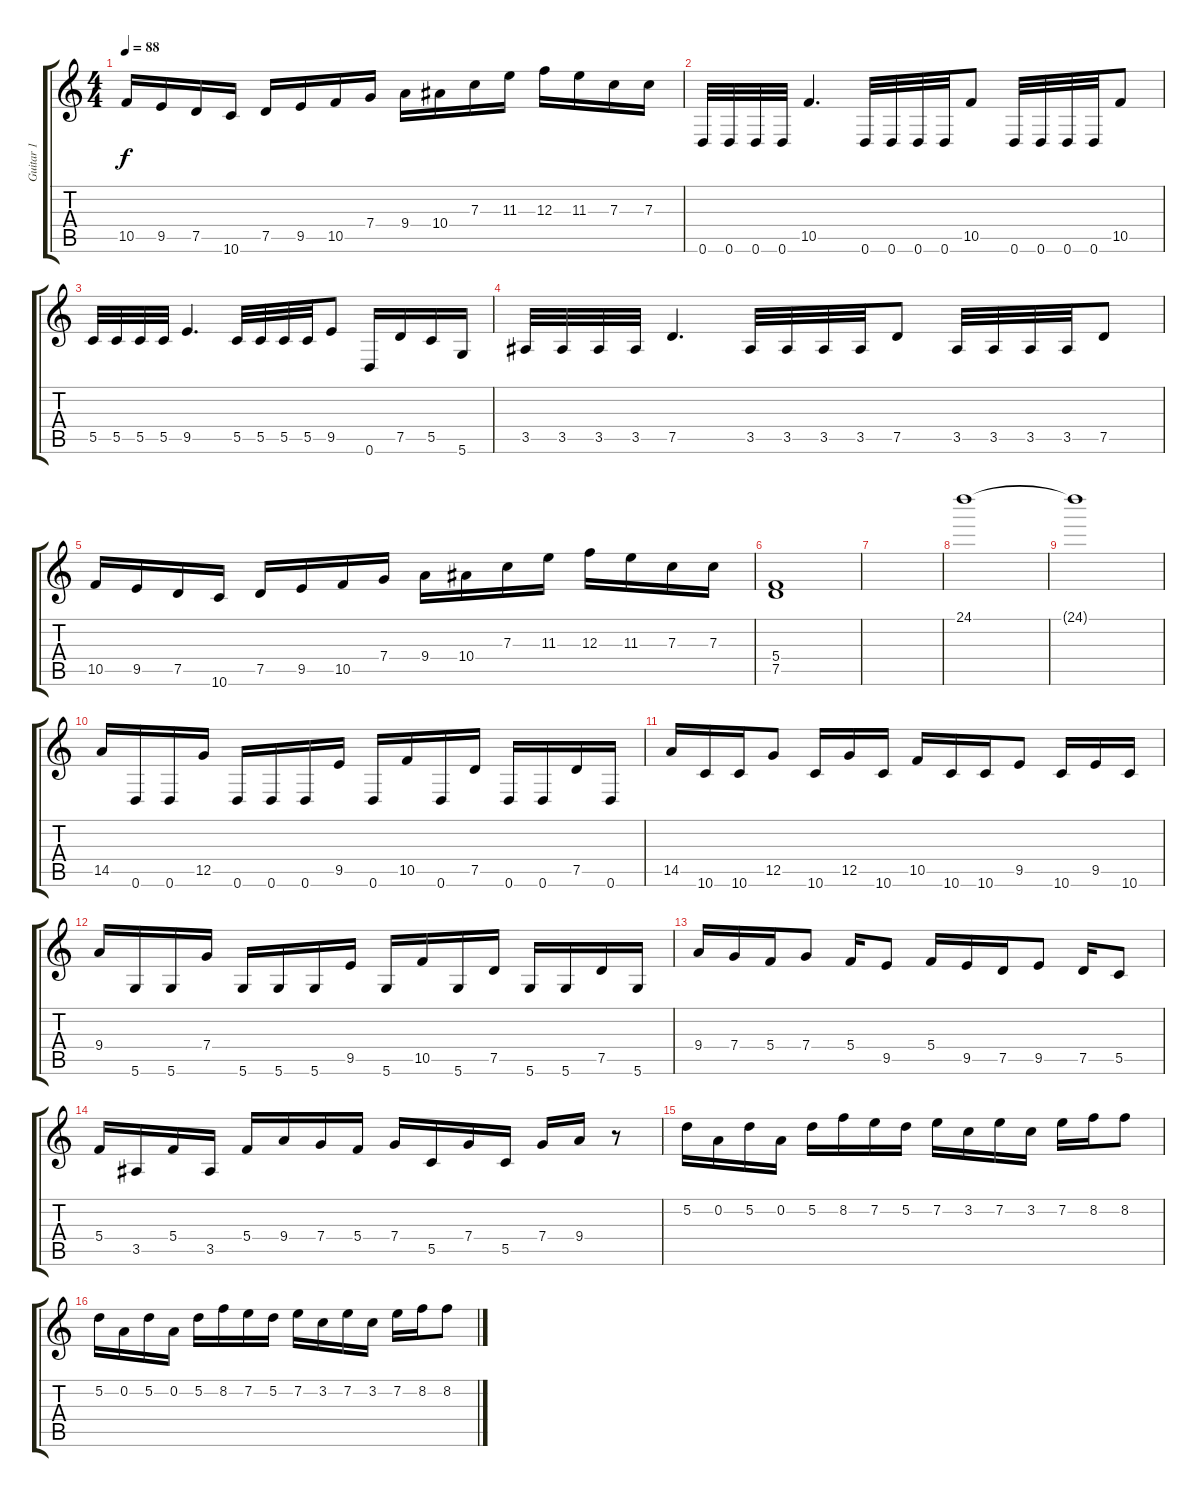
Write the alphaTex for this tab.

\track ("Guitar 1" "Guitar 1") {instrument distortionguitar}
\staff {score tabs}
\tuning (D4 A3 F3 C3 G2 D2) {hide}
\ts (4 4)
\tempo 88
\clef g2
\ks c
10.5.16{dy f} 9.5.16 7.5.16 10.6.16 7.5.16 9.5.16 10.5.16 7.4.16 9.4.16 10.4.16 7.3.16 11.3.16 12.3.16 11.3.16 7.3.16 7.3.16 |
0.6.32 0.6.32 0.6.32 0.6.32 10.5.4{d} 0.6.32 0.6.32 0.6.32 0.6.32 10.5.8 0.6.32 0.6.32 0.6.32 0.6.32 10.5.8 |
5.5.32 5.5.32 5.5.32 5.5.32 9.5.4{d} 5.5.32 5.5.32 5.5.32 5.5.32 9.5.8 0.6.16 7.5.16 5.5.16 5.6.16 |
3.5.32 3.5.32 3.5.32 3.5.32 7.5.4{d} 3.5.32 3.5.32 3.5.32 3.5.32 7.5.8 3.5.32 3.5.32 3.5.32 3.5.32 7.5.8 |
10.5.16 9.5.16 7.5.16 10.6.16 7.5.16 9.5.16 10.5.16 7.4.16 9.4.16 10.4.16 7.3.16 11.3.16 12.3.16 11.3.16 7.3.16 7.3.16 |
(5.4 7.5).1 |
|
24.1.1 |
24.1{t}.1 |
14.5.16 0.6.16 0.6.16 12.5.16 0.6.16 0.6.16 0.6.16 9.5.16 0.6.16 10.5.16 0.6.16 7.5.16 0.6.16 0.6.16 7.5.16 0.6.16 |
14.5.16 10.6.16 10.6.16 12.5.8 10.6.16 12.5.16 10.6.16 10.5.16 10.6.16 10.6.16 9.5.8 10.6.16 9.5.16 10.6.16 |
9.4.16 5.6.16 5.6.16 7.4.16 5.6.16 5.6.16 5.6.16 9.5.16 5.6.16 10.5.16 5.6.16 7.5.16 5.6.16 5.6.16 7.5.16 5.6.16 |
9.4.16 7.4.16 5.4.16 7.4.8 5.4.16 9.5.8 5.4.16 9.5.16 7.5.16 9.5.8 7.5.16 5.5.8 |
5.4.16 3.5.16 5.4.16 3.5.16 5.4.16 9.4.16 7.4.16 5.4.16 7.4.16 5.5.16 7.4.16 5.5.16 7.4.16 9.4.16 r.8 |
5.2.16 0.2.16 5.2.16 0.2.16 5.2.16 8.2.16 7.2.16 5.2.16 7.2.16 3.2.16 7.2.16 3.2.16 7.2.16 8.2.16 8.2.8 |
5.2.16 0.2.16 5.2.16 0.2.16 5.2.16 8.2.16 7.2.16 5.2.16 7.2.16 3.2.16 7.2.16 3.2.16 7.2.16 8.2.16 8.2.8
